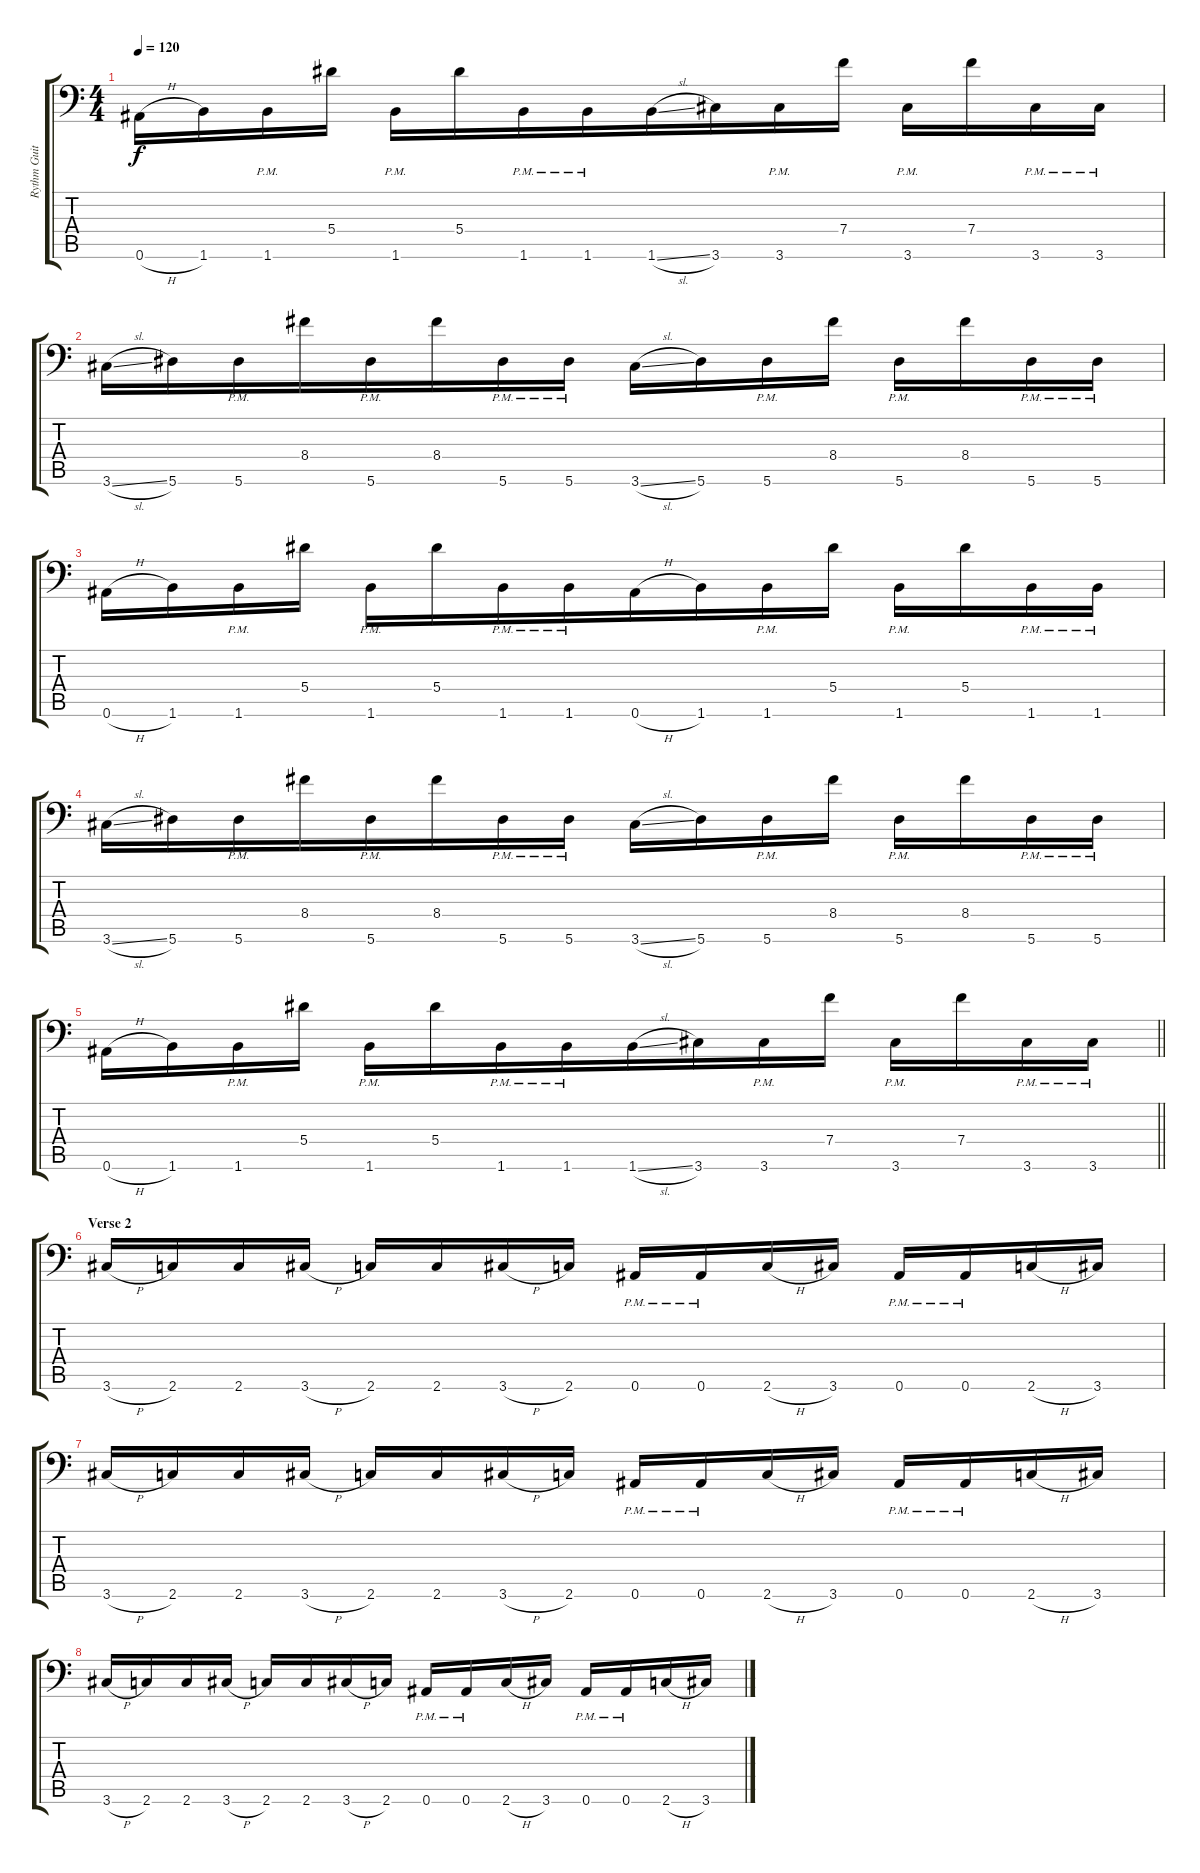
\track ("Rythm Guitar 1" "Rythm Guit") {instrument distortionguitar}
\staff {score tabs}
\tuning (C4 G3 Eb3 Bb2 F2 Bb1) {hide}
\ts (4 4)
\tempo 120
\clef f4
\ks c
0.6{h}.16{dy f} 1.6.16 1.6{pm}.16 5.4.16 1.6{pm}.16 5.4.16 1.6{pm}.16 1.6{pm}.16{beam merge} 1.6{sl}.16 3.6.16{beam merge} 3.6{pm}.16 7.4.16 3.6{pm}.16 7.4.16 3.6{pm}.16 3.6{pm}.16 |
3.6{sl}.16 5.6.16 5.6{pm}.16 8.4.16{beam merge} 5.6{pm}.16 8.4.16{beam merge} 5.6{pm}.16 5.6{pm}.16 3.6{sl}.16 5.6.16{beam merge} 5.6{pm}.16 8.4.16 5.6{pm}.16 8.4.16 5.6{pm}.16 5.6{pm}.16 |
0.6{h}.16 1.6.16 1.6{pm}.16 5.4.16 1.6{pm}.16 5.4.16 1.6{pm}.16 1.6{pm}.16{beam merge} 0.6{h}.16 1.6.16{beam merge} 1.6{pm}.16 5.4.16 1.6{pm}.16 5.4.16 1.6{pm}.16 1.6{pm}.16 |
3.6{sl}.16 5.6.16 5.6{pm}.16 8.4.16{beam merge} 5.6{pm}.16 8.4.16{beam merge} 5.6{pm}.16 5.6{pm}.16 3.6{sl}.16 5.6.16{beam merge} 5.6{pm}.16 8.4.16 5.6{pm}.16 8.4.16 5.6{pm}.16 5.6{pm}.16 |
\barLineRight lightlight
0.6{h}.16 1.6.16 1.6{pm}.16 5.4.16 1.6{pm}.16 5.4.16 1.6{pm}.16 1.6{pm}.16{beam merge} 1.6{sl}.16 3.6.16{beam merge} 3.6{pm}.16 7.4.16 3.6{pm}.16 7.4.16 3.6{pm}.16 3.6{pm}.16 |
\section ("" "Verse 2")
3.6{h}.16 2.6.16 2.6.16 3.6{h}.16 2.6.16 2.6.16 3.6{h}.16 2.6.16 0.6{pm}.16 0.6{pm}.16 2.6{h}.16 3.6.16 0.6{pm}.16 0.6{pm}.16 2.6{h}.16 3.6.16 |
3.6{h}.16 2.6.16 2.6.16 3.6{h}.16 2.6.16 2.6.16 3.6{h}.16 2.6.16 0.6{pm}.16 0.6{pm}.16 2.6{h}.16 3.6.16 0.6{pm}.16 0.6{pm}.16 2.6{h}.16 3.6.16 |
3.6{h}.16 2.6.16 2.6.16 3.6{h}.16 2.6.16 2.6.16 3.6{h}.16 2.6.16 0.6{pm}.16 0.6{pm}.16 2.6{h}.16 3.6.16 0.6{pm}.16 0.6{pm}.16 2.6{h}.16 3.6.16
